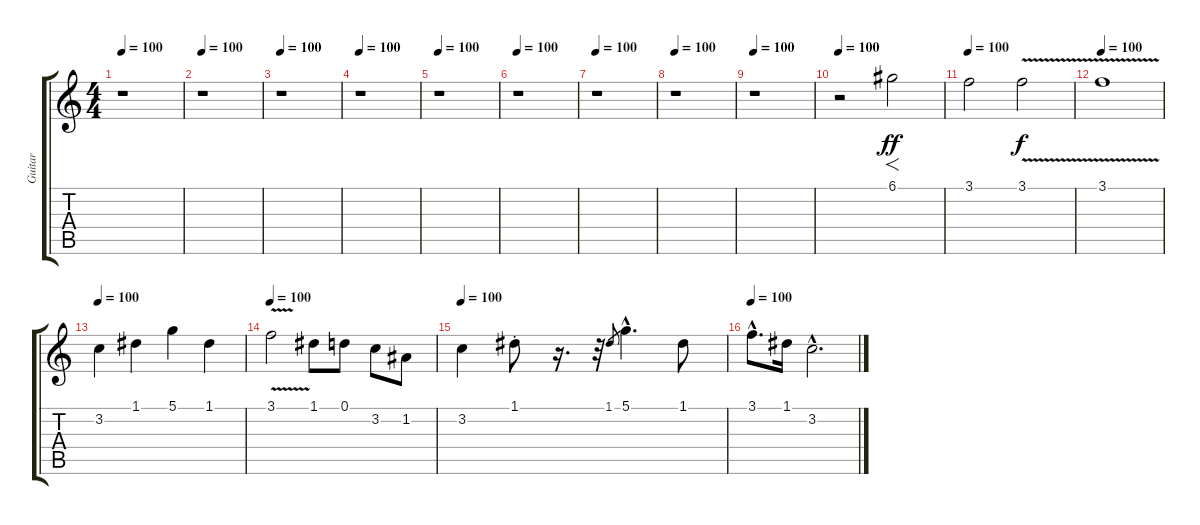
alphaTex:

\track ("Guitar" "Guitar") {instrument distortionguitar}
\staff {score tabs}
\tuning (D4 A3 F3 C3 G2 C2) {hide}
\ts (4 4)
\tempo 100
\clef g2
\ks c
r.1{dy f} |
\tempo 100
r.1 |
\tempo 100
r.1 |
\tempo 100
r.1 |
\tempo 100
r.1 |
\tempo 100
r.1 |
\tempo 100
r.1 |
\tempo 100
r.1 |
\tempo 100
r.1 |
\tempo 100
r.2{volume 11 instrument overdrivenguitar} 6.1.2{f dy ff} |
\tempo 100
3.1.2 3.1{v}.2{dy f instrument distortionguitar} |
\tempo 100
3.1{v}.1 |
\tempo 100
3.2.4 1.1.4 5.1.4 1.1.4 |
\tempo 100
3.1{v}.2 1.1.8 0.1.8 3.2.8 1.2.8 |
\tempo 100
3.2.4 1.1{st}.8 r.16{d} r.32 1.1.8{gr} 5.1{hac}.4{d} 1.1.8 |
\tempo 100
3.1{hac}.8{d} 1.1.16 3.2{hac}.2{d}
